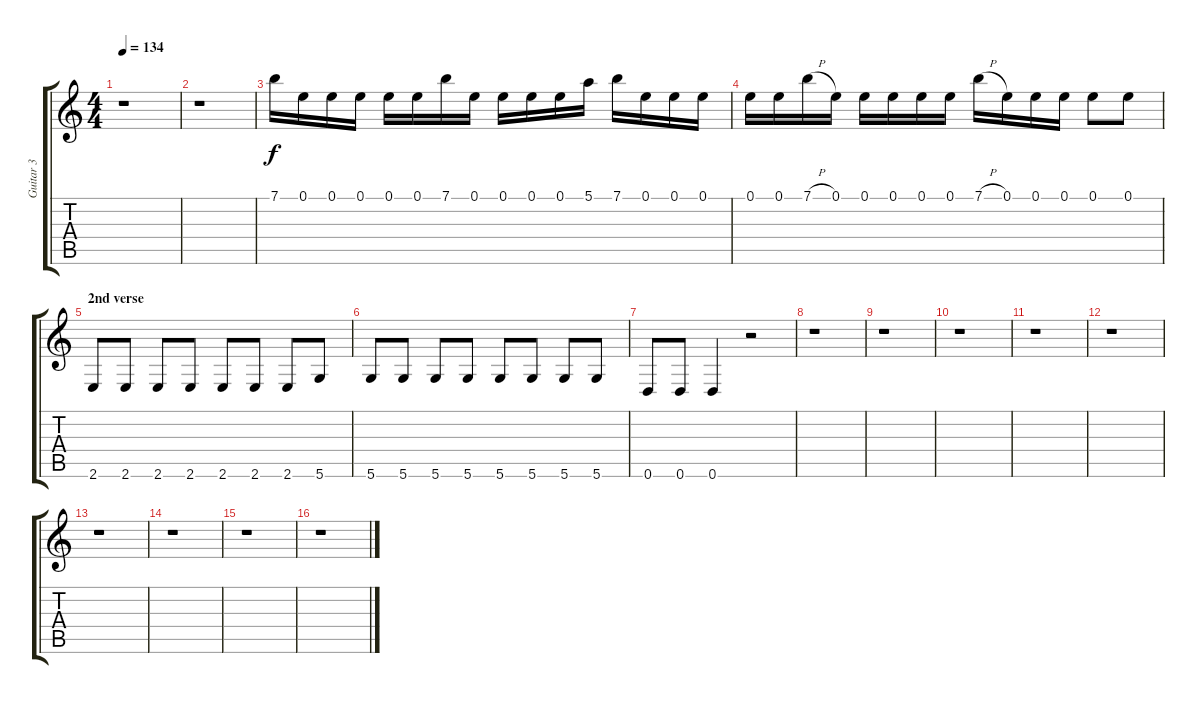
\track ("Guitar 3" "Guitar 3") {instrument distortionguitar}
\staff {score tabs}
\tuning (E4 B3 G3 D3 A2 D2) {hide}
\ts (4 4)
\tempo 134
\clef g2
\ks c
r.1{dy f} |
r.1 |
7.1.16 0.1.16 0.1.16 0.1.16 0.1.16 0.1.16 7.1.16 0.1.16 0.1.16 0.1.16 0.1.16 5.1.16 7.1.16 0.1.16 0.1.16 0.1.16 |
0.1.16 0.1.16 7.1{h}.16 0.1.16 0.1.16 0.1.16 0.1.16 0.1.16 7.1{h}.16 0.1.16 0.1.16 0.1.16 0.1.8 0.1.8 |
\section ("" "2nd verse")
2.6.8 2.6.8 2.6.8 2.6.8 2.6.8 2.6.8 2.6.8 5.6.8 |
5.6.8 5.6.8 5.6.8 5.6.8 5.6.8 5.6.8 5.6.8 5.6.8 |
0.6.8 0.6.8 0.6.4 r.2 |
r.1 |
r.1 |
r.1 |
r.1 |
r.1 |
r.1 |
r.1 |
r.1 |
r.1
